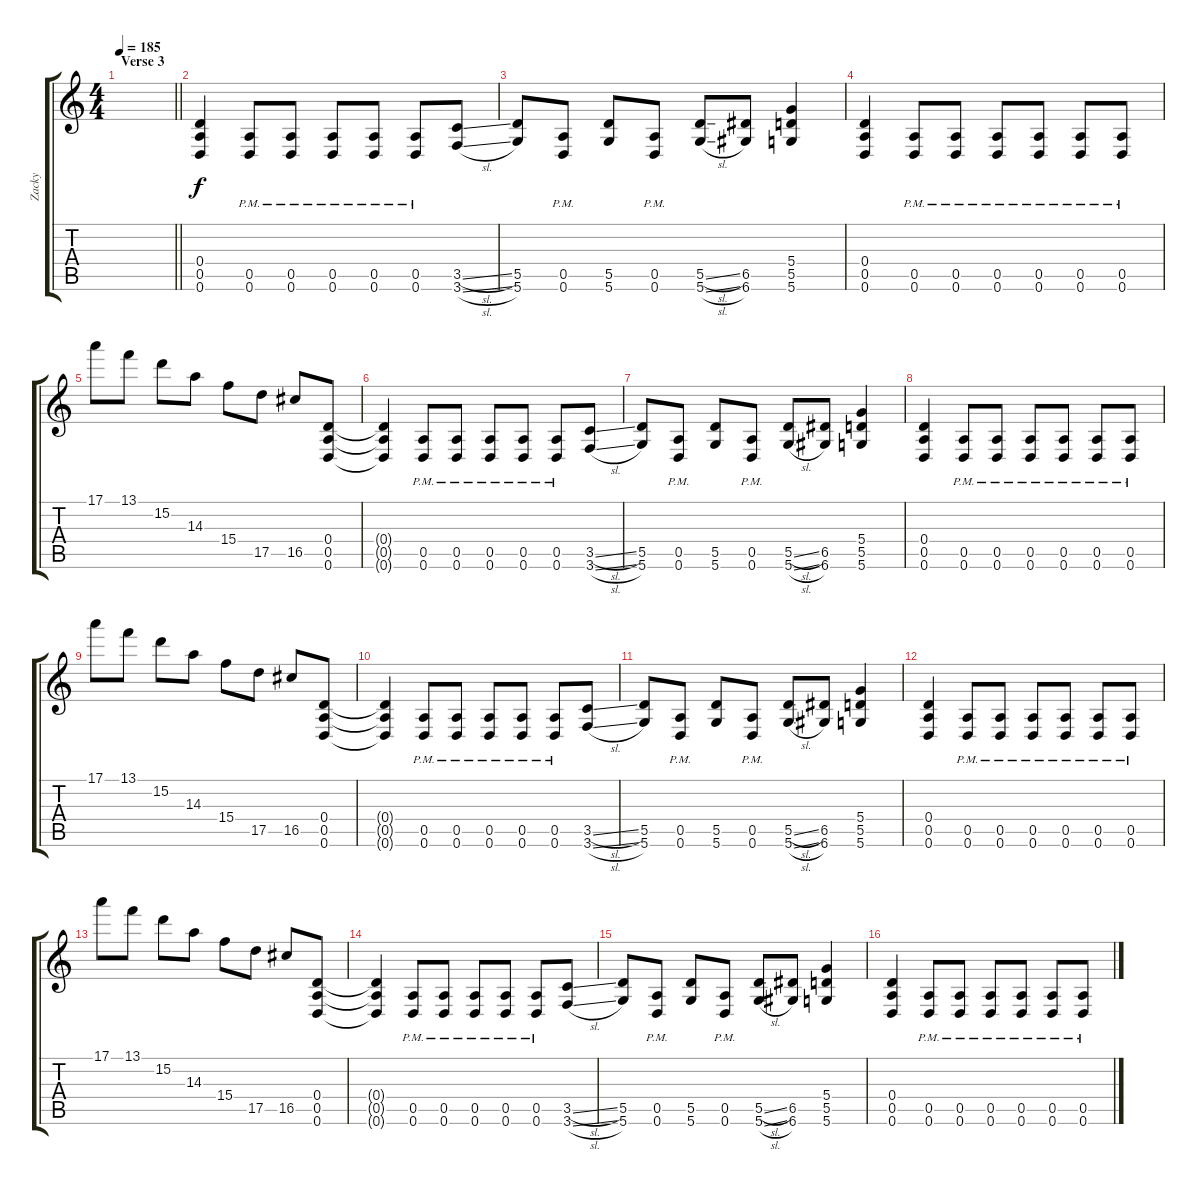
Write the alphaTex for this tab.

\track ("Zacky" "Zacky") {instrument distortionguitar}
\staff {score tabs}
\tuning (E4 B3 G3 D3 A2 D2) {hide}
\ts (4 4)
\section ("" "Verse 3")
\tempo 185
\clef g2
\barLineRight lightlight
\ks c
|
(0.4 0.5 0.6).4 (0.5{pm} 0.6{pm}).8 (0.5{pm} 0.6{pm}).8 (0.5{pm} 0.6{pm}).8 (0.5{pm} 0.6{pm}).8 (0.5{pm} 0.6{pm}).8 (3.5{sl} 3.6{sl}).8 |
(5.5 5.6).8 (0.5{pm} 0.6{pm}).8 (5.5 5.6).8 (0.5{pm} 0.6{pm}).8 (5.5{sl} 5.6{sl}).8 (6.5 6.6).8 (5.4 5.5 5.6).4 |
(0.4 0.5 0.6).4 (0.5{pm} 0.6{pm}).8 (0.5{pm} 0.6{pm}).8 (0.5{pm} 0.6{pm}).8 (0.5{pm} 0.6{pm}).8 (0.5{pm} 0.6{pm}).8 (0.5{pm} 0.6{pm}).8 |
17.1.8 13.1.8 15.2.8 14.3.8 15.4.8 17.5.8 16.5.8 (0.4 0.5 0.6).8 |
(0.4{t} 0.5{t} 0.6{t}).4 (0.5{pm} 0.6{pm}).8 (0.5{pm} 0.6{pm}).8 (0.5{pm} 0.6{pm}).8 (0.5{pm} 0.6{pm}).8 (0.5{pm} 0.6{pm}).8 (3.5{sl} 3.6{sl}).8 |
(5.5 5.6).8 (0.5{pm} 0.6{pm}).8 (5.5 5.6).8 (0.5{pm} 0.6{pm}).8 (5.5{sl} 5.6{sl}).8 (6.5 6.6).8 (5.4 5.5 5.6).4 |
(0.4 0.5 0.6).4 (0.5{pm} 0.6{pm}).8 (0.5{pm} 0.6{pm}).8 (0.5{pm} 0.6{pm}).8 (0.5{pm} 0.6{pm}).8 (0.5{pm} 0.6{pm}).8 (0.5{pm} 0.6{pm}).8 |
17.1.8 13.1.8 15.2.8 14.3.8 15.4.8 17.5.8 16.5.8 (0.4 0.5 0.6).8 |
(0.4{t} 0.5{t} 0.6{t}).4 (0.5{pm} 0.6{pm}).8 (0.5{pm} 0.6{pm}).8 (0.5{pm} 0.6{pm}).8 (0.5{pm} 0.6{pm}).8 (0.5{pm} 0.6{pm}).8 (3.5{sl} 3.6{sl}).8 |
(5.5 5.6).8 (0.5{pm} 0.6{pm}).8 (5.5 5.6).8 (0.5{pm} 0.6{pm}).8 (5.5{sl} 5.6{sl}).8 (6.5 6.6).8 (5.4 5.5 5.6).4 |
(0.4 0.5 0.6).4 (0.5{pm} 0.6{pm}).8 (0.5{pm} 0.6{pm}).8 (0.5{pm} 0.6{pm}).8 (0.5{pm} 0.6{pm}).8 (0.5{pm} 0.6{pm}).8 (0.5{pm} 0.6{pm}).8 |
17.1.8 13.1.8 15.2.8 14.3.8 15.4.8 17.5.8 16.5.8 (0.4 0.5 0.6).8 |
(0.4{t} 0.5{t} 0.6{t}).4 (0.5{pm} 0.6{pm}).8 (0.5{pm} 0.6{pm}).8 (0.5{pm} 0.6{pm}).8 (0.5{pm} 0.6{pm}).8 (0.5{pm} 0.6{pm}).8 (3.5{sl} 3.6{sl}).8 |
(5.5 5.6).8 (0.5{pm} 0.6{pm}).8 (5.5 5.6).8 (0.5{pm} 0.6{pm}).8 (5.5{sl} 5.6{sl}).8 (6.5 6.6).8 (5.4 5.5 5.6).4 |
(0.4 0.5 0.6).4 (0.5{pm} 0.6{pm}).8 (0.5{pm} 0.6{pm}).8 (0.5{pm} 0.6{pm}).8 (0.5{pm} 0.6{pm}).8 (0.5{pm} 0.6{pm}).8 (0.5{pm} 0.6{pm}).8
